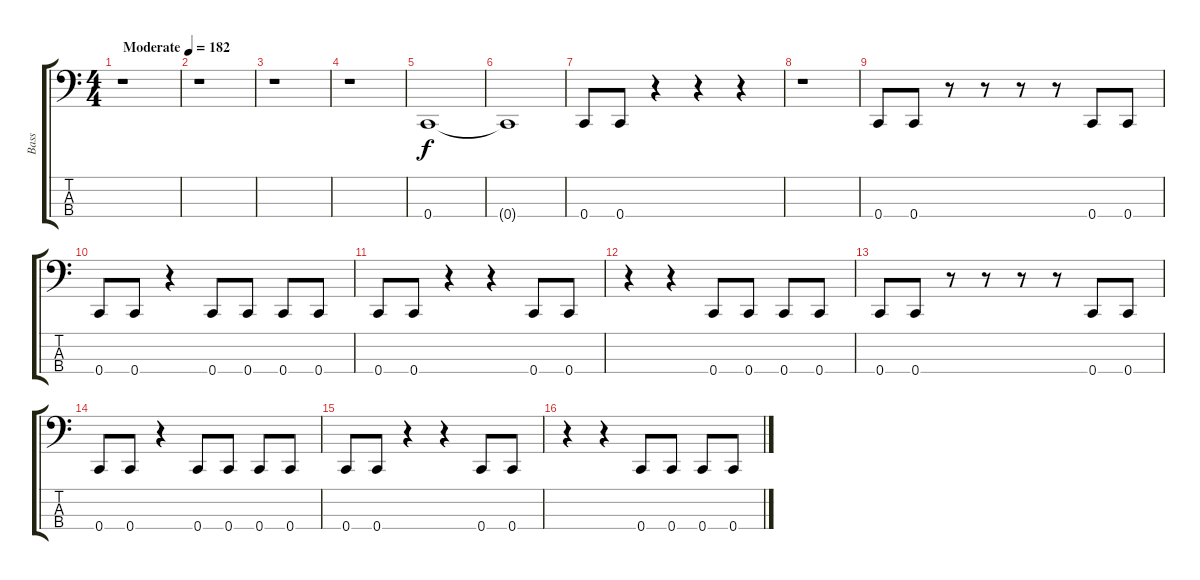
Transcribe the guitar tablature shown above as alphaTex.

\track ("Bass" "Bass") {instrument electricbasspick}
\staff {score tabs}
\tuning (Eb2 Bb1 F1 C1) {hide}
\ts (4 4)
\tempo (182 "Moderate")
\clef f4
\ks c
r.1{dy f instrument electricbasspick} |
r.1 |
r.1 |
r.1 |
0.4.1 |
0.4{t}.1 |
0.4.8 0.4.8 r.4 r.4 r.4 |
r.1 |
0.4.8 0.4.8 r.8 r.8 r.8 r.8 0.4.8 0.4.8 |
0.4.8 0.4.8 r.4 0.4.8 0.4.8 0.4.8 0.4.8 |
0.4.8 0.4.8 r.4 r.4 0.4.8 0.4.8 |
r.4 r.4 0.4.8 0.4.8 0.4.8 0.4.8 |
0.4.8 0.4.8 r.8 r.8 r.8 r.8 0.4.8 0.4.8 |
0.4.8 0.4.8 r.4 0.4.8 0.4.8 0.4.8 0.4.8 |
0.4.8 0.4.8 r.4 r.4 0.4.8 0.4.8 |
r.4 r.4 0.4.8 0.4.8 0.4.8 0.4.8
